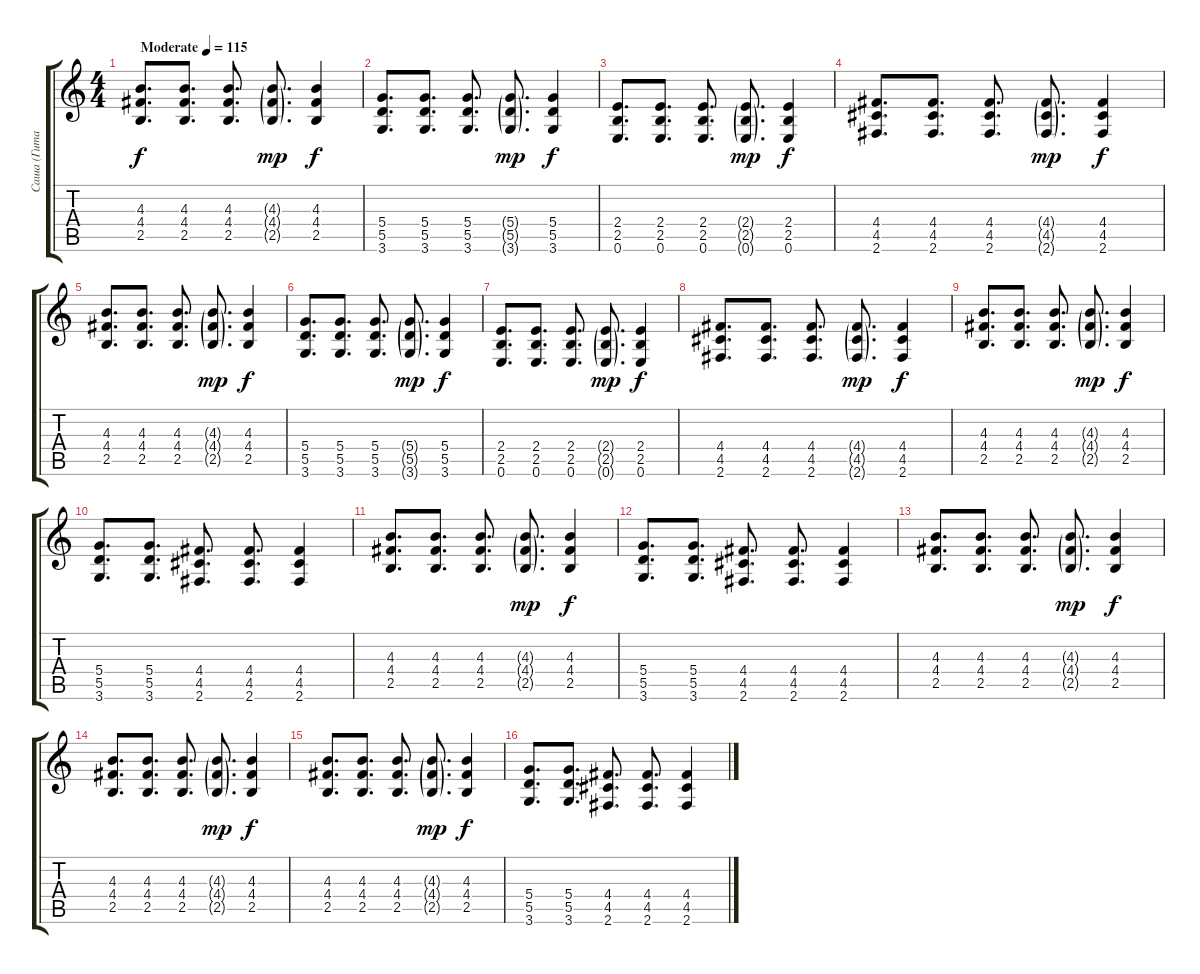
\track ("Саша (Гитара)" "Саша (Гита") {instrument acousticguitarsteel}
\staff {score tabs}
\tuning (E4 B3 G3 D3 A2 E2) {hide}
\ts (4 4)
\tempo (115 "Moderate")
\clef g2
\ks c
(4.3 4.4 2.5).8{d dy f instrument acousticguitarsteel} (4.3 4.4 2.5).8{d} (4.3 4.4 2.5).8{d} (4.3{g} 4.4{g} 2.5{g}).8{d dy mp} (4.3 4.4 2.5).4{dy f} |
(5.4 5.5 3.6).8{d} (5.4 5.5 3.6).8{d} (5.4 5.5 3.6).8{d} (5.4{g} 5.5{g} 3.6{g}).8{d dy mp} (5.4 5.5 3.6).4{dy f} |
(2.4 2.5 0.6).8{d} (2.4 2.5 0.6).8{d} (2.4 2.5 0.6).8{d} (2.4{g} 2.5{g} 0.6{g}).8{d dy mp} (2.4 2.5 0.6).4{dy f} |
(4.4 4.5 2.6).8{d} (4.4 4.5 2.6).8{d} (4.4 4.5 2.6).8{d} (4.4{g} 4.5{g} 2.6{g}).8{d dy mp} (4.4 4.5 2.6).4{dy f} |
(4.3 4.4 2.5).8{d} (4.3 4.4 2.5).8{d} (4.3 4.4 2.5).8{d} (4.3{g} 4.4{g} 2.5{g}).8{d dy mp} (4.3 4.4 2.5).4{dy f} |
(5.4 5.5 3.6).8{d} (5.4 5.5 3.6).8{d} (5.4 5.5 3.6).8{d} (5.4{g} 5.5{g} 3.6{g}).8{d dy mp} (5.4 5.5 3.6).4{dy f} |
(2.4 2.5 0.6).8{d} (2.4 2.5 0.6).8{d} (2.4 2.5 0.6).8{d} (2.4{g} 2.5{g} 0.6{g}).8{d dy mp} (2.4 2.5 0.6).4{dy f} |
(4.4 4.5 2.6).8{d} (4.4 4.5 2.6).8{d} (4.4 4.5 2.6).8{d} (4.4{g} 4.5{g} 2.6{g}).8{d dy mp} (4.4 4.5 2.6).4{dy f} |
(4.3 4.4 2.5).8{d} (4.3 4.4 2.5).8{d} (4.3 4.4 2.5).8{d} (4.3{g} 4.4{g} 2.5{g}).8{d dy mp} (4.3 4.4 2.5).4{dy f} |
(5.4 5.5 3.6).8{d} (5.4 5.5 3.6).8{d} (4.4 4.5 2.6).8{d} (4.4 4.5 2.6).8{d} (4.4 4.5 2.6).4 |
(4.3 4.4 2.5).8{d} (4.3 4.4 2.5).8{d} (4.3 4.4 2.5).8{d} (4.3{g} 4.4{g} 2.5{g}).8{d dy mp} (4.3 4.4 2.5).4{dy f} |
(5.4 5.5 3.6).8{d} (5.4 5.5 3.6).8{d} (4.4 4.5 2.6).8{d} (4.4 4.5 2.6).8{d} (4.4 4.5 2.6).4 |
(4.3 4.4 2.5).8{d} (4.3 4.4 2.5).8{d} (4.3 4.4 2.5).8{d} (4.3{g} 4.4{g} 2.5{g}).8{d dy mp} (4.3 4.4 2.5).4{dy f} |
(4.3 4.4 2.5).8{d} (4.3 4.4 2.5).8{d} (4.3 4.4 2.5).8{d} (4.3{g} 4.4{g} 2.5{g}).8{d dy mp} (4.3 4.4 2.5).4{dy f} |
(4.3 4.4 2.5).8{d} (4.3 4.4 2.5).8{d} (4.3 4.4 2.5).8{d} (4.3{g} 4.4{g} 2.5{g}).8{d dy mp} (4.3 4.4 2.5).4{dy f} |
(5.4 5.5 3.6).8{d} (5.4 5.5 3.6).8{d} (4.4 4.5 2.6).8{d} (4.4 4.5 2.6).8{d} (4.4 4.5 2.6).4
